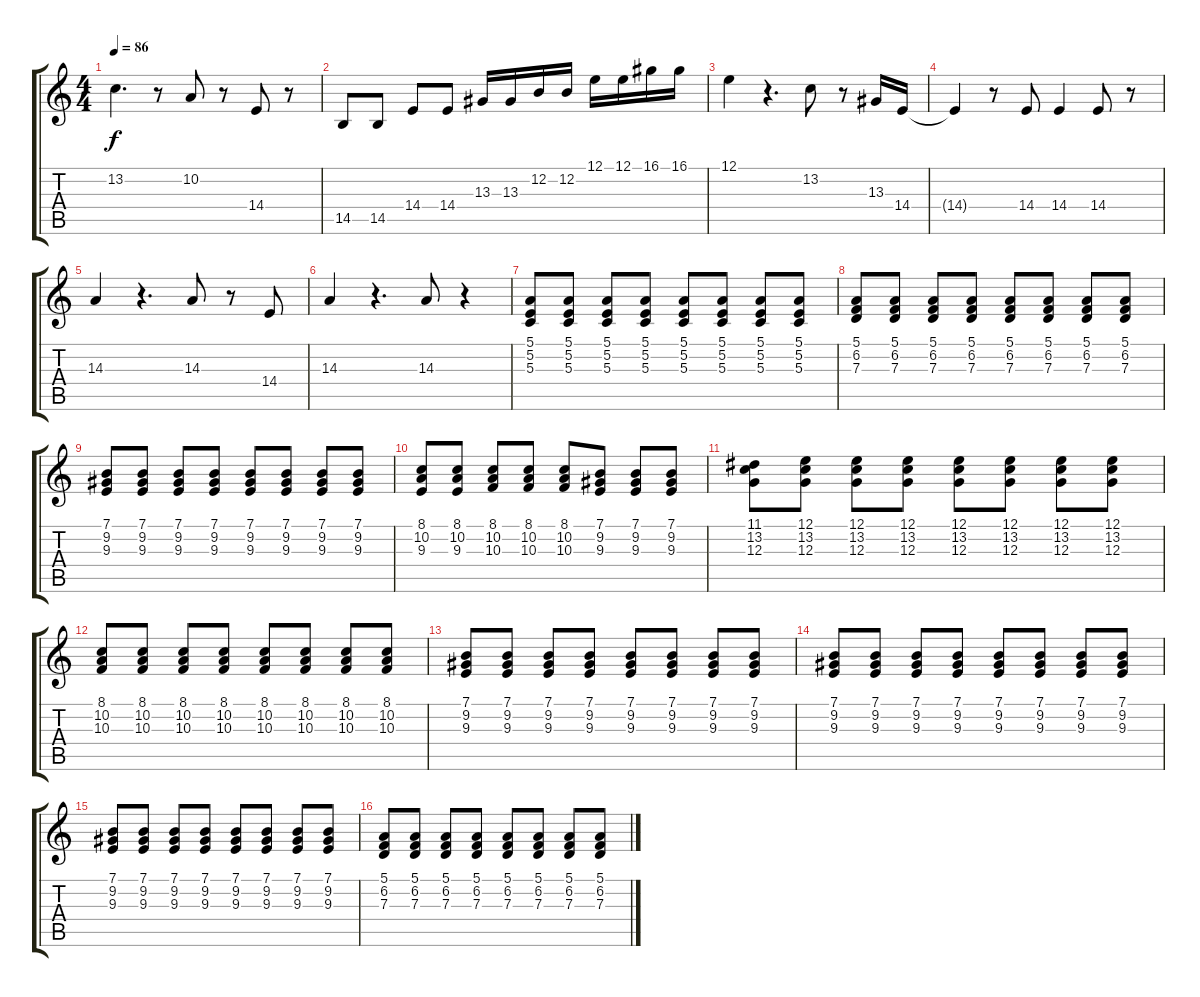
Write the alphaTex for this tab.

\track "" {instrument viola}
\staff {score tabs}
\tuning (E4 B3 G3 D3 A2 E2) {hide}
\ts (4 4)
\tempo 86
\clef g2
\ks c
13.2.4{d dy f} r.8 10.2.8 r.8 14.4.8 r.8 |
14.5.8 14.5.8 14.4.8 14.4.8 13.3.16 13.3.16 12.2.16 12.2.16 12.1.16 12.1.16 16.1.16 16.1.16 |
12.1.4 r.4{d} 13.2.8 r.8 13.3.16 14.4.16 |
14.4{t}.4 r.8 14.4.8 14.4.4 14.4.8 r.8 |
14.3.4 r.4{d} 14.3.8 r.8 14.4.8 |
14.3.4 r.4{d} 14.3.8 r.4 |
(5.1 5.2 5.3).8 (5.1 5.2 5.3).8 (5.1 5.2 5.3).8 (5.1 5.2 5.3).8 (5.1 5.2 5.3).8 (5.1 5.2 5.3).8 (5.1 5.2 5.3).8 (5.1 5.2 5.3).8 |
(5.1 6.2 7.3).8 (5.1 6.2 7.3).8 (5.1 6.2 7.3).8 (5.1 6.2 7.3).8 (5.1 6.2 7.3).8 (5.1 6.2 7.3).8 (5.1 6.2 7.3).8 (5.1 6.2 7.3).8 |
(7.1 9.2 9.3).8 (7.1 9.2 9.3).8 (7.1 9.2 9.3).8 (7.1 9.2 9.3).8 (7.1 9.2 9.3).8 (7.1 9.2 9.3).8 (7.1 9.2 9.3).8 (7.1 9.2 9.3).8 |
(8.1 10.2 9.3).8 (8.1 10.2 9.3).8 (8.1 10.2 10.3).8 (8.1 10.2 10.3).8 (8.1 10.2 10.3).8 (7.1 9.2 9.3).8 (7.1 9.2 9.3).8 (7.1 9.2 9.3).8 |
(11.1 13.2 12.3).8 (12.1 13.2 12.3).8 (12.1 13.2 12.3).8 (12.1 13.2 12.3).8 (12.1 13.2 12.3).8 (12.1 13.2 12.3).8 (12.1 13.2 12.3).8 (12.1 13.2 12.3).8 |
(8.1 10.2 10.3).8 (8.1 10.2 10.3).8 (8.1 10.2 10.3).8 (8.1 10.2 10.3).8 (8.1 10.2 10.3).8 (8.1 10.2 10.3).8 (8.1 10.2 10.3).8 (8.1 10.2 10.3).8 |
(7.1 9.2 9.3).8 (7.1 9.2 9.3).8 (7.1 9.2 9.3).8 (7.1 9.2 9.3).8 (7.1 9.2 9.3).8 (7.1 9.2 9.3).8 (7.1 9.2 9.3).8 (7.1 9.2 9.3).8 |
(7.1 9.2 9.3).8 (7.1 9.2 9.3).8 (7.1 9.2 9.3).8 (7.1 9.2 9.3).8 (7.1 9.2 9.3).8 (7.1 9.2 9.3).8 (7.1 9.2 9.3).8 (7.1 9.2 9.3).8 |
(7.1 9.2 9.3).8 (7.1 9.2 9.3).8 (7.1 9.2 9.3).8 (7.1 9.2 9.3).8 (7.1 9.2 9.3).8 (7.1 9.2 9.3).8 (7.1 9.2 9.3).8 (7.1 9.2 9.3).8 |
(5.1 6.2 7.3).8 (5.1 6.2 7.3).8 (5.1 6.2 7.3).8 (5.1 6.2 7.3).8 (5.1 6.2 7.3).8 (5.1 6.2 7.3).8 (5.1 6.2 7.3).8 (5.1 6.2 7.3).8
